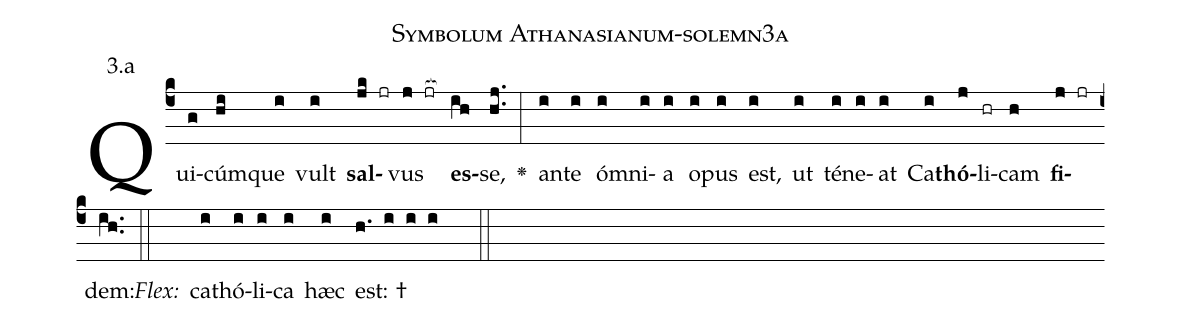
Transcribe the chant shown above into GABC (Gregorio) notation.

name: Symbolum Athanasianum-solemn3a;
annotation: 3.a;
%%
(c4)Qui(g)cúm(hi)que(i) vult(i) <b>sal</b>(jk jr)vus(j jr[ocb:1{]) <b>es</b>(ih[ocb:0}])se,(hj..) <v>\greheightstar</v>(:) an(i)te(i) óm(i)ni(i)a(i) o(i)pus(i) est,(i) ut(i) té(i)ne(i)at(i) Ca(i)<b>thó</b>(j)li(hr)cam(h) <b>fi</b>(j jr)dem:(ih..) (::)
<i>Flex:</i>()  ca(i)thó(i)li(i)ca(i) hæc(i) est: †(h. i i i  ::)

%E(i) u(i) o(j) u(h) a(j) e.(ih..) (::)
